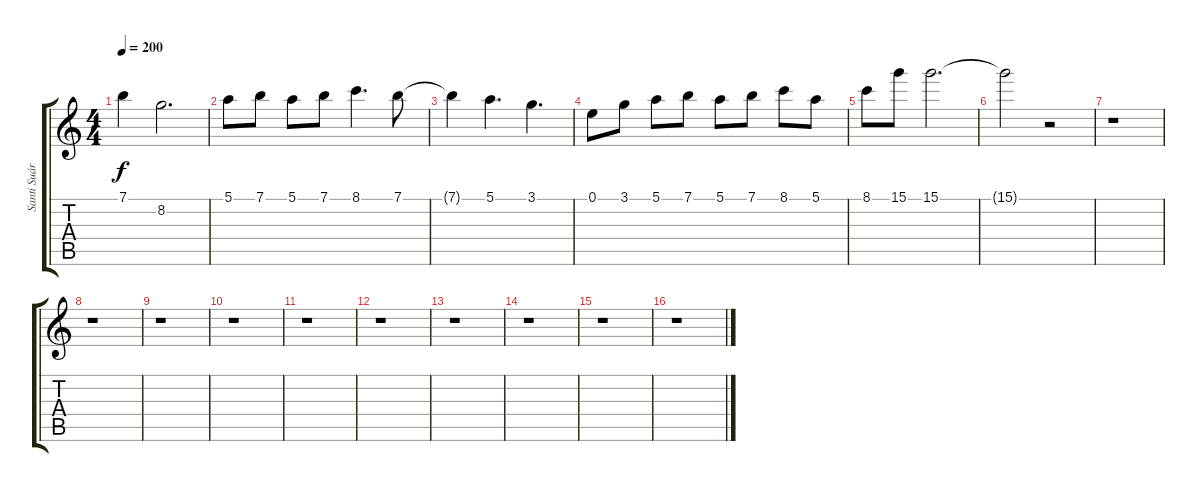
\track ("Santi Suárez" "Santi Suár") {instrument distortionguitar}
\staff {score tabs}
\tuning (E4 B3 G3 D3 A2 E2) {hide}
\ts (4 4)
\tempo 200
\clef g2
\ks c
7.1{t}.4{dy f} 8.2.2{d} |
5.1.8 7.1.8 5.1.8 7.1.8 8.1.4{d} 7.1.8 |
7.1{t}.4 5.1.4{d} 3.1.4{d} |
0.1.8 3.1.8 5.1.8 7.1.8 5.1.8 7.1.8 8.1.8 5.1.8 |
8.1.8 15.1.8 15.1.2{d} |
15.1{t}.2 r.2 |
r.1 |
r.1 |
r.1 |
r.1 |
r.1 |
r.1 |
r.1 |
r.1 |
r.1 |
r.1
